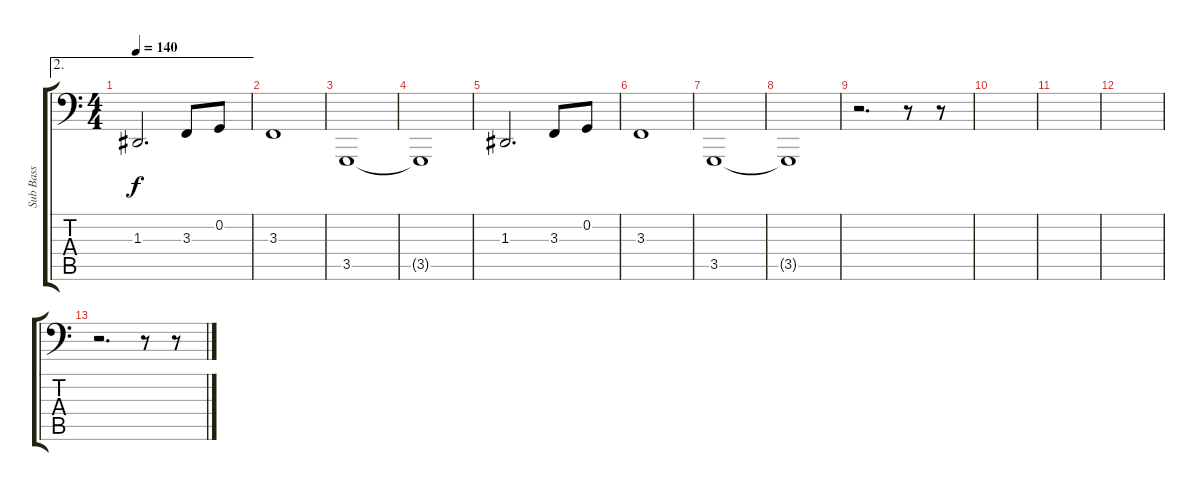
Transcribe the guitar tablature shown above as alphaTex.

\track ("Sub Bass" "Sub Bass") {instrument fretlessbass}
\staff {score tabs}
\tuning (C2 G1 D1 A0 E0 B-1) {hide}
\ae 2
\ts (4 4)
\tempo 140
\clef f4
\ks c
1.3.2{d dy f} 3.3.8 0.2.8 |
3.3.1 |
3.5.1 |
3.5{t}.1 |
1.3.2{d} 3.3.8 0.2.8 |
3.3.1 |
3.5.1 |
3.5{t}.1 |
r.2{d} r.8 r.8 |
|
|
|
r.2{d} r.8 r.8
